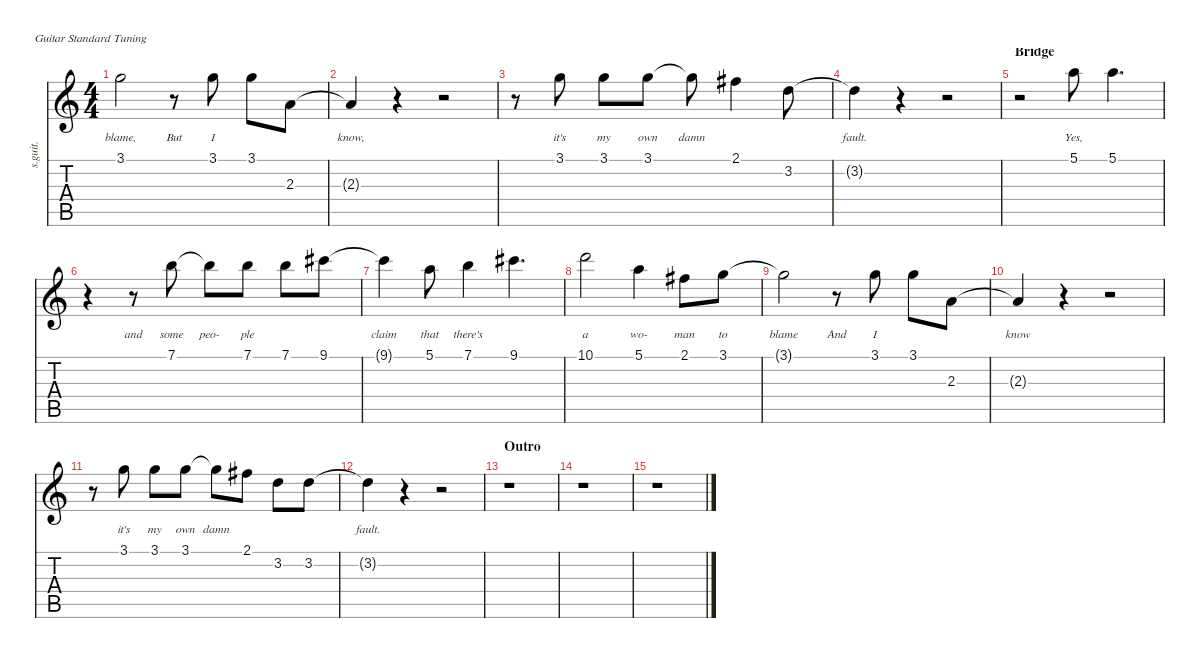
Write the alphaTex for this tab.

\defaultSystemsLayout 4
\hideDynamics
\bracketExtendMode nobrackets
\track ("Vocals" "s.guit.") {instrument voiceoohs}
\staff {score tabs}
\tuning (E4 B3 G3 D3 A2 E2)
\displaytranspose 12
\ts (4 4)
\tempo (120 hide)
\clef g2
\ks c
3.1{t}.2{lyrics "blame," dy mf} r.8{lyrics "But"} 3.1.8{lyrics "I"} 3.1.8 2.3.8 |
2.3{t}.4{lyrics "know,"} r.4 r.2 |
r.8 3.1.8{lyrics "it's"} 3.1.8{lyrics "my"} 3.1.8{lyrics "own"} 3.1{t}.8{lyrics "damn"} 2.1{acc #}.4 3.2.8 |
3.2{t}.4{lyrics "fault."} r.4 r.2 |
\section ("" "Bridge")
r.2 5.1.8{lyrics "Yes,"} 5.1.4{d} |
r.4 r.8{lyrics "and"} 7.1.8{lyrics "some"} 7.1{t}.8{lyrics "peo-"} 7.1.8{lyrics "ple"} 7.1.8 9.1{acc #}.8 |
9.1{t acc #}.4{lyrics "claim"} 5.1.8{lyrics "that"} 7.1.4{lyrics "there's"} 9.1{acc #}.4{d} |
10.1.2{lyrics "a"} 5.1.4{lyrics "wo-"} 2.1{acc #}.8{lyrics "man"} 3.1.8{lyrics "to"} |
3.1{t}.2{lyrics "blame"} r.8{lyrics "And"} 3.1.8{lyrics "I"} 3.1.8 2.3.8 |
2.3{t}.4{lyrics "know"} r.4 r.2 |
r.8 3.1.8{lyrics "it's"} 3.1.8{lyrics "my"} 3.1.8{lyrics "own"} 3.1{t}.8{lyrics "damn"} 2.1{acc #}.8 3.2.8 3.2.8 |
3.2{t}.4{lyrics "fault."} r.4 r.2 |
\section ("" "Outro")
r.1 |
r.1 |
r.1
